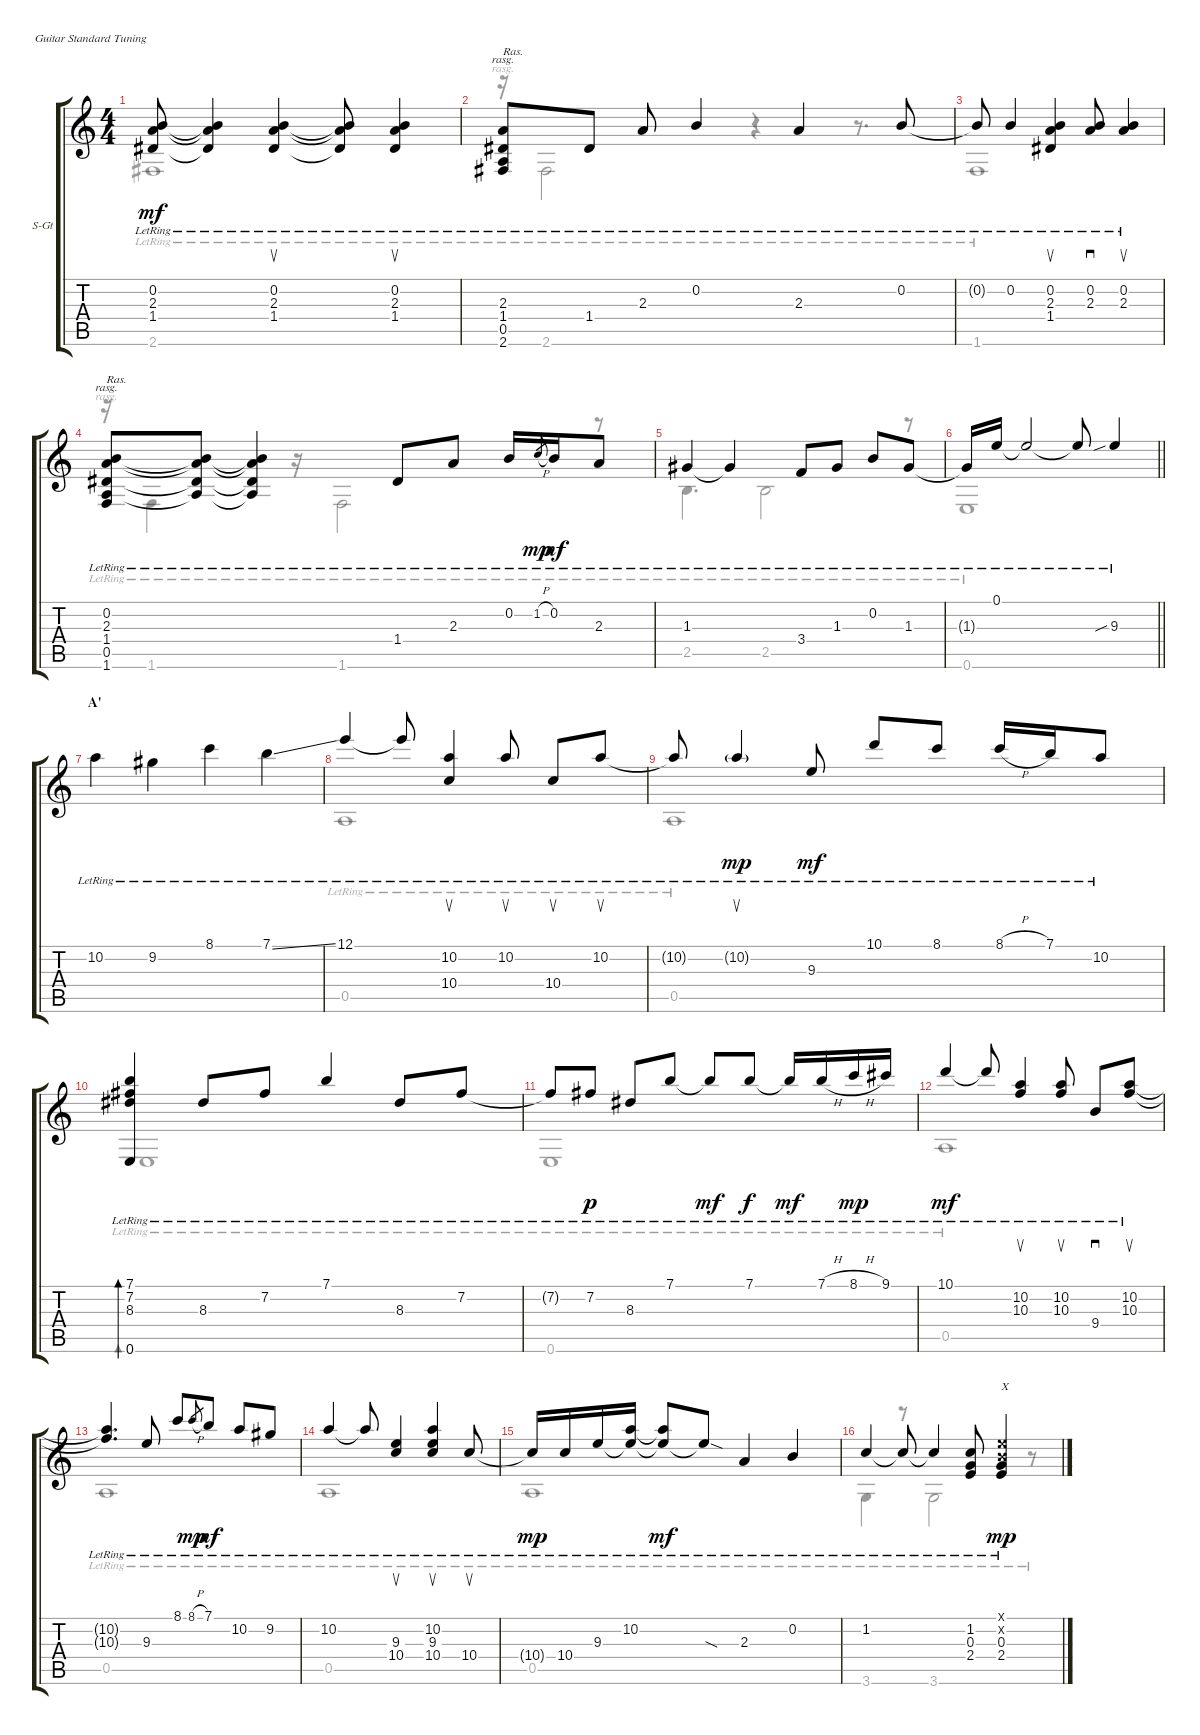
\bracketExtendMode groupsimilarinstruments
\firstSystemTrackNameOrientation horizontal
\otherSystemsTrackNameOrientation horizontal
\track ("Your Guitar" "S-Gt") {instrument acousticguitarsteel}
\staff {score tabs}
\tuning (E4 B3 G3 D3 A2 E2)
\voice
\ts (4 4)
\tempo (100 hide)
\clef g2
\ks c
(0.2{lr} 2.3{lr} 1.4{lr}).8{dy mf} (0.2{lr t} 2.3{lr t} 1.4{lr t}).4 (0.2{lr} 2.3{lr} 1.4{lr}).4{su} (0.2{lr t} 2.3{lr t} 1.4{lr t}).8 (0.2{lr} 2.3{lr} 1.4{lr}).4{su} |
(2.3{lr} 1.4{lr} 0.5{lr} 2.6{lr}).8{rasg amianapaest txt "Ras."} 1.4{lr}.8 2.3{lr}.8 0.2{lr}.4 2.3{lr}.4 0.2{lr}.8 |
0.2{lr t}.8 0.2{lr}.4 (0.2{lr} 2.3{lr} 1.4{lr}).4{su} (0.2{lr} 2.3{lr}).8{sd} (0.2{lr} 2.3{lr}).4{su} |
(0.2{lr} 2.3{lr} 1.4{lr} 0.5{lr} 1.6{lr}).8{rasg amianapaest txt "Ras."} (0.2{lr t} 2.3{lr t} 1.4{lr t} 0.5{lr t}).8 (0.2{lr t} 2.3{lr t} 1.4{lr t} 0.5{lr t}).4 1.4{lr}.8 2.3{lr}.8 0.2{lr}.16 1.2{h lr}.8{gr dy mp} 0.2{lr}.16{dy mf} 2.3{lr}.8 |
1.3{lr}.4 1.3{lr t}.4 3.4{lr}.8 1.3{lr}.8 0.2{lr}.8 1.3{lr}.8 |
\tempo (130 0.75 hide)
\barLineRight lightlight
1.3{lr t}.16 0.1{lr}.16 0.1{lr t}.2 0.1{lr t}.8 9.3{sib lr}.4 |
\section ("" "A'")
\tempo (125 hide)
10.2{lr}.4 9.2{lr}.4 8.1{lr}.4 7.1{ss lr}.4 |
12.1{lr}.4 12.1{lr t}.8 (10.2{lr} 10.4{lr}).4{su} 10.2{lr}.8{su} 10.4{lr}.8{su} 10.2{lr}.8{su} |
10.2{lr t}.8 10.2{g lr}.4{su dy mp} 9.3{lr}.8{dy mf} 10.1{lr}.8 8.1{lr}.8 8.1{h lr}.16 7.1{lr}.16 10.2{lr}.8 |
(7.1{lr} 7.2{lr} 8.3{lr} 0.6{lr}).4{bd 480} 8.3{lr}.8 7.2{lr}.8 7.1{lr}.4 8.3{lr}.8 7.2{lr}.8 |
7.2{lr t}.8 7.2{lr}.8{dy p} 8.3{lr}.8 7.1{lr}.8 7.1{lr t}.8{dy mf} 7.1{lr}.8{dy f} 7.1{lr t}.16{dy mf} 7.1{h lr}.16 8.1{h lr}.16{dy mp} 9.1{lr}.16 |
10.1{lr}.4{dy mf} 10.1{lr t}.8 (10.2{lr} 10.3{lr}).4{su} (10.2{lr} 10.3{lr}).8{su} 9.4{lr}.8{sd} (10.2{lr} 10.3{lr}).8{su} |
(10.2{lr t} 10.3{lr t}).4{d} 9.3{lr}.8 8.1{lr}.8 8.1{h lr}.8{gr dy mp} 7.1{lr}.8{dy mf} 10.2{lr}.8 9.2{lr}.8 |
10.2{lr}.4 10.2{lr t}.8 (9.3{lr} 10.4{lr}).4{su} (10.2{lr} 9.3{lr} 10.4{lr}).4{su} 10.4{lr}.8{su} |
\tempo (130 0.5 hide)
10.4{lr t}.16{dy mp} 10.4{lr}.16 9.3{lr}.16 (10.2{lr} 9.3{lr t}).16 (10.2{lr t} 9.3{lr t}).8{dy mf} 9.3{sod lr t}.8 2.3{lr}.4 0.2{lr}.4 |
1.2{lr}.4 1.2{lr t}.8 1.2{lr t}.4 (1.2{lr} 0.3{lr} 2.4{lr}).8 (0.1{x} 0.2{x} 0.3{lr} 2.4{lr}).4{txt "X" dy mp}
\voice
\clef g2
\ottava regular
\simile none
\ks c
2.6{lr}.1{dy mf} |
r.16{rasg amianapaest} 2.6{lr}.2 r.4 r.8{d} |
1.6{lr}.1 |
r.16{rasg amianapaest} 1.6{lr}.4 r.16 1.6{lr}.2 r.8 |
2.5{lr}.4{d} 2.5{lr}.2 r.8 |
\barLineRight lightlight
0.6{lr}.1 |
|
0.5{lr}.1 |
0.5{lr}.1 |
0.6{lr}.1{bd 0} |
0.6{lr}.1 |
0.5{lr}.1 |
0.5{lr}.1 |
0.5{lr}.1 |
0.5{lr}.1 |
3.6{lr}.4 r.8 3.6{lr}.2 r.8
